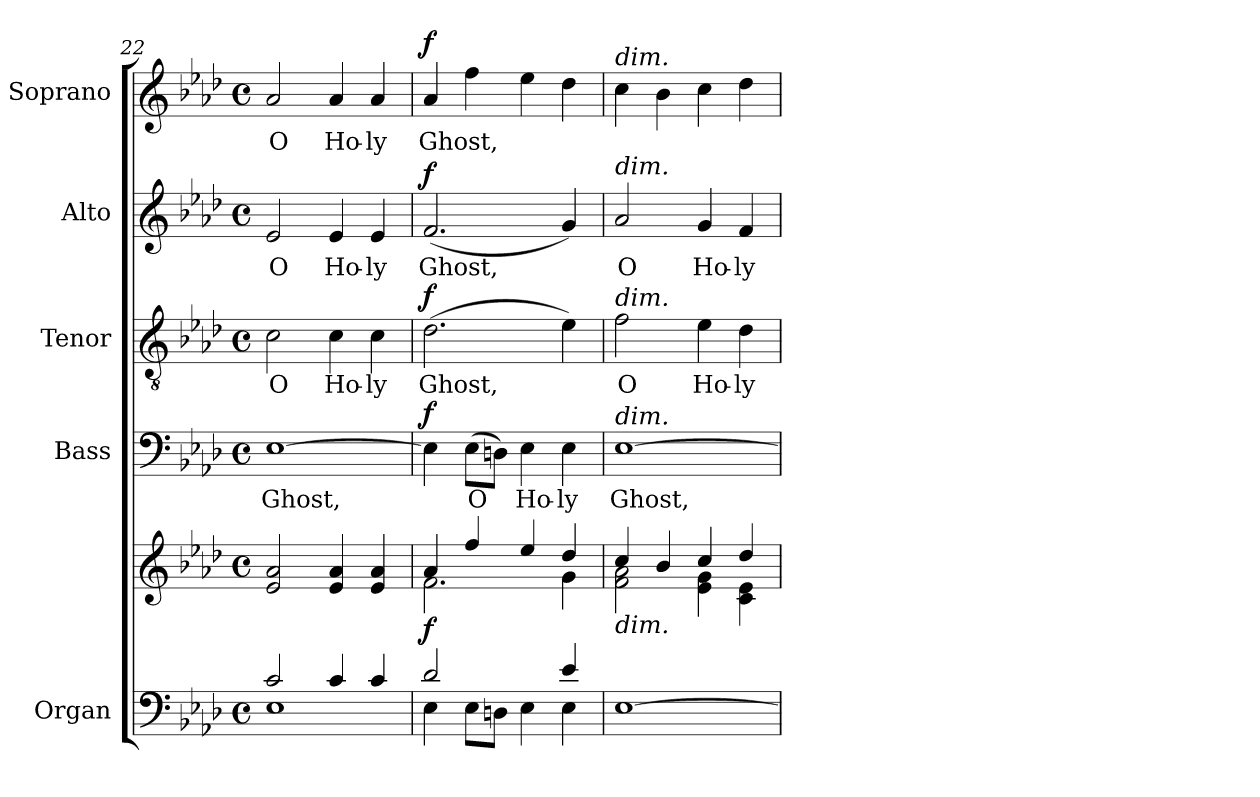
**kern	**kern	**dynam	**kern	**text	**dynam	**kern	**text	**dynam	**kern	**text	**dynam	**kern	**text	**dynam
*part5	*part5	*part5	*part4	*part4	*part4	*part3	*part3	*part3	*part2	*part2	*part2	*part1	*part1	*part1
*staff6	*staff5	*staff5/6	*staff4	*staff4	*staff4	*staff3	*staff3	*staff3	*staff2	*staff2	*staff2	*staff1	*staff1	*staff1
*I"Organ	*	*	*I"Bass	*	*	*I"Tenor	*	*	*I"Alto	*	*	*I"Soprano	*	*
*I'Org.	*	*	*I'B.	*	*	*I'T.	*	*	*I'A.	*	*	*I'S.	*	*
*clefF4	*clefG2	*	*clefF4	*	*	*clefGv2	*	*	*clefG2	*	*	*clefG2	*	*
*	*	*	*	*	*	*ITrd7c12	*	*	*	*	*	*	*	*
*k[b-e-a-d-]	*k[b-e-a-d-]	*	*k[b-e-a-d-]	*	*	*k[b-e-a-d-]	*	*	*k[b-e-a-d-]	*	*	*k[b-e-a-d-]	*	*
*A-:	*A-:	*	*A-:	*	*	*A-:	*	*	*A-:	*	*	*A-:	*	*
*M4/4	*M4/4	*	*M4/4	*	*	*M4/4	*	*	*M4/4	*	*	*M4/4	*	*
*met(c)	*met(c)	*	*met(c)	*	*	*met(c)	*	*	*met(c)	*	*	*met(c)	*	*
=22	=22	=22	=22	=22	=22	=22	=22	=22	=22	=22	=22	=22	=22	=22
*^	*	*	*	*	*	*	*	*	*	*	*	*	*	*
!	!	!	!	!	!LO:LY:b:color=#000000	!	!	!	!	!	!	!	!	!	!
!	!	!	!	!	!	!	!	!LO:LY:b:color=#000000	!	!	!	!	!	!	!
!	!	!	!	!	!	!	!	!	!	!	!LO:LY:b:color=#000000	!	!	!	!
!	!	!	!	!	!	!	!	!	!	!	!	!	!	!LO:LY:b:color=#000000	!
2ci/	1E-i	2e-i/ 2a-i	.	[>1E-i	Ghost,	.	2Ci\	O	.	2e-i/	O	.	2a-i/	O	.
!	!	!	!	!	!	!	!	!LO:LY:b:color=#000000	!	!	!	!	!	!	!
!	!	!	!	!	!	!	!	!	!	!	!LO:LY:b:color=#000000	!	!	!	!
!	!	!	!	!	!	!	!	!	!	!	!	!	!	!LO:LY:b:color=#000000	!
4ci/	.	4e-i/ 4a-i	.	.	.	.	4Ci\	Ho-	.	4e-i/	Ho-	.	4a-i/	Ho-	.
!	!	!	!	!	!	!	!	!LO:LY:b:color=#000000	!	!	!	!	!	!	!
!	!	!	!	!	!	!	!	!	!	!	!LO:LY:b:color=#000000	!	!	!	!
!	!	!	!	!	!	!	!	!	!	!	!	!	!	!LO:LY:b:color=#000000	!
4ci/	.	4e-i/ 4a-i	.	.	.	.	4Ci\	-ly	.	4e-i/	-ly	.	4a-i/	-ly	.
=23	=23	=23	=23	=23	=23	=23	=23	=23	=23	=23	=23	=23	=23	=23	=23
*	*	*^	*	*	*	*	*	*	*	*	*	*	*	*	*
!	!	!	!	!	!	!	!	!	!LO:LY:b:color=#000000	!	!	!	!	!	!	!
!	!	!	!	!	!	!	!	!	!	!	!	!LO:LY:b:color=#000000	!	!	!	!
!	!	!	!	!	!	!	!	!	!	!	!	!	!	!	!LO:LY:b:color=#000000	!
2d-i/	4E-i\	4a-i/	2.fi\	f	4E-i\]	.	f	(2.D-i\	Ghost,	f	(2.fi/	Ghost,	f	4a-i/	Ghost,	f
!	!	!	!	!	!	!LO:LY:b:color=#000000	!	!	!	!	!	!	!	!	!	!
.	8E-i\L	4ffi/	.	.	(8E-i\L	O	.	.	.	.	.	.	.	4ffi\	.	.
.	8Dni\J	.	.	.	8Dni\J)	.	.	.	.	.	.	.	.	.	.	.
!	!	!	!	!	!	!LO:LY:b:color=#000000	!	!	!	!	!	!	!	!	!	!
4ryy	4E-i\	4ee-i/	.	.	4E-i\	Ho-	.	.	.	.	.	.	.	4ee-i\	.	.
!	!	!	!	!	!	!LO:LY:b:color=#000000	!	!	!	!	!	!	!	!	!	!
4e-i/	4E-i\	4dd-i/	4gi\	.	4E-i\	-ly	.	4E-i\)	.	.	4gi/)	.	.	4dd-i\	.	.
*v	*v	*	*	*	*	*	*	*	*	*	*	*	*	*	*	*
=24	=24	=24	=24	=24	=24	=24	=24	=24	=24	=24	=24	=24	=24	=24	=24
*^	*	*	*	*	*	*	*	*	*	*	*	*	*	*	*
!	!	!	!	!	!	!LO:LY:b:color=#000000	!	!	!	!	!	!	!	!	!	!
*v	*v	*	*	*	*	*	*	*	*	*	*	*	*	*	*	*
*^	*	*	*	*	*	*	*	*	*	*	*	*	*	*	*
!	!	!	!	!	!	!	!	!	!LO:LY:b:color=#000000	!	!	!	!	!	!	!
*v	*v	*	*	*	*	*	*	*	*	*	*	*	*	*	*	*
*^	*	*	*	*	*	*	*	*	*	*	*	*	*	*	*
!	!	!	!	!	!	!	!	!	!	!	!	!	!	!LO:TX:a:i:t=dim.	!	!
!	!	!	!	!	!	!	!	!	!	!	!LO:TX:a:i:t=dim.	!	!	!	!	!
!	!	!	!	!	!	!	!	!LO:TX:a:i:t=dim.	!	!	!	!	!	!	!	!
!	!	!	!	!	!LO:TX:a:i:t=dim.	!	!	!	!	!	!	!	!	!	!	!
!	!	!LO:TX:b:i:t=dim.	!	!	!	!	!	!	!	!	!	!	!	!	!	!
!	!	!	!	!	!	!	!	!	!	!	!	!LO:LY:b:color=#000000	!	!	!	!
*v	*v	*	*	*	*	*	*	*	*	*	*	*	*	*	*	*
[>1E-i	4cci/	2fi\ 2a-i	.	[>1E-i	Ghost,	.	2Fi\	O	.	2a-i/	O	.	4cci\	.	.
.	4b-i/	.	.	.	.	.	.	.	.	.	.	.	4b-i\	.	.
!	!	!	!	!	!	!	!	!LO:LY:b:color=#000000	!	!	!	!	!	!	!
!	!	!	!	!	!	!	!	!	!	!	!LO:LY:b:color=#000000	!	!	!	!
.	4cci/	4e-i\ 4gi	.	.	.	.	4E-i\	Ho-	.	4gi/	Ho-	.	4cci\	.	.
!	!	!	!	!	!	!	!	!LO:LY:b:color=#000000	!	!	!	!	!	!	!
!	!	!	!	!	!	!	!	!	!	!	!LO:LY:b:color=#000000	!	!	!	!
.	4dd-i/	4ci\ 4e-i	.	.	.	.	4D-i\	-ly	.	4fi/	-ly	.	4dd-i\	.	.
*	*v	*v	*	*	*	*	*	*	*	*	*	*	*	*	*
=	=	=	=	=	=	=	=	=	=	=	=	=	=	=
*-	*-	*-	*-	*-	*-	*-	*-	*-	*-	*-	*-	*-	*-	*-
